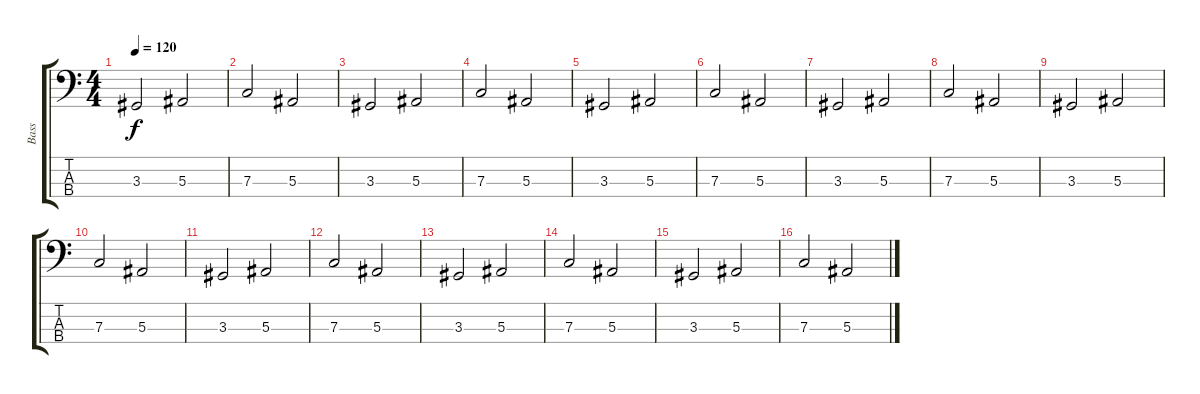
\track ("Bass" "Bass") {instrument electricbasspick}
\staff {score tabs}
\tuning (Eb2 Bb1 F1 C1) {hide}
\ts (4 4)
\tempo 120
\clef f4
\ks c
3.3.2{dy f} 5.3.2 |
7.3.2 5.3.2 |
3.3.2 5.3.2 |
7.3.2 5.3.2 |
3.3.2 5.3.2 |
7.3.2 5.3.2 |
3.3.2 5.3.2 |
7.3.2 5.3.2 |
3.3.2 5.3.2 |
7.3.2 5.3.2 |
3.3.2 5.3.2 |
7.3.2 5.3.2 |
3.3.2 5.3.2 |
7.3.2 5.3.2 |
3.3.2 5.3.2 |
7.3.2 5.3.2
